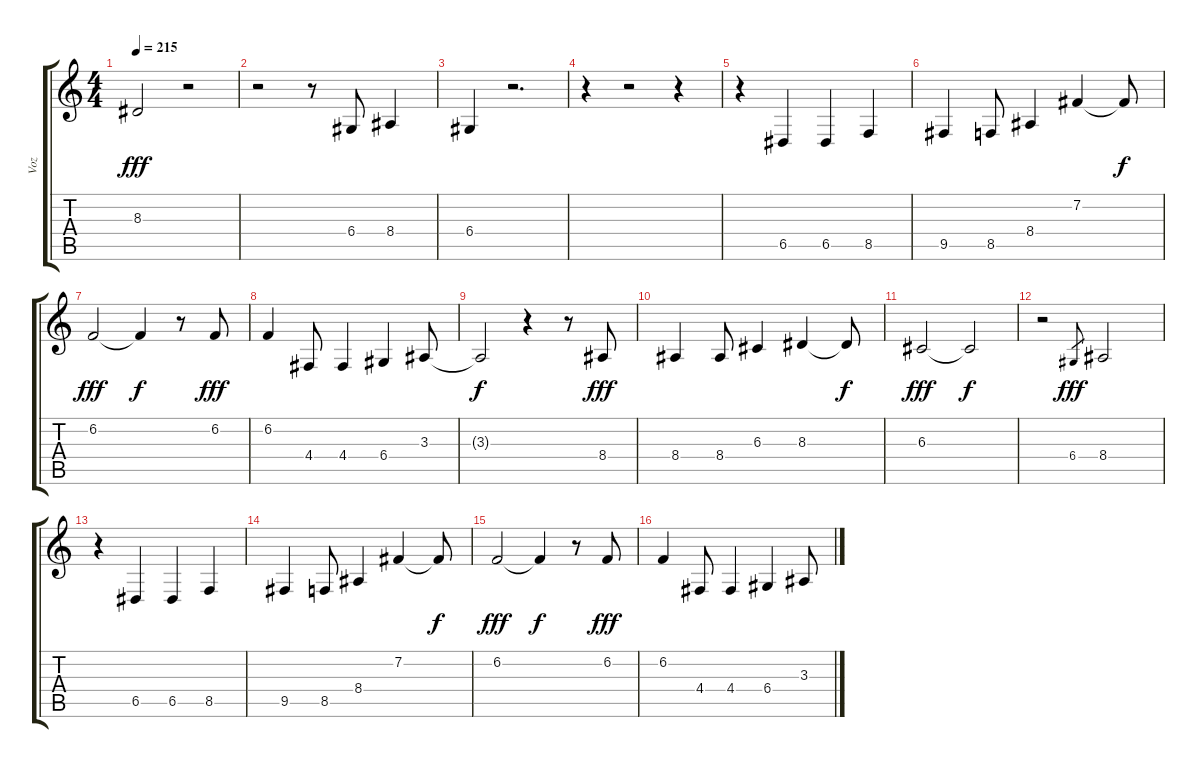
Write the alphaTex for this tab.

\track ("Voz" "Voz") {instrument lead1square}
\staff {score tabs}
\tuning (E4 B3 G3 D3 A2 E2) {hide}
\ts (4 4)
\tempo 215
\clef g2
\ks c
8.3.2{dy fff} r.2 |
r.2 r.8 6.4.8 8.4.4 |
6.4.4 r.2{d} |
r.4 r.2 r.4 |
r.4 6.5.4 6.5.4 8.5.4 |
9.5.4 8.5.8 8.4.4 7.2.4 7.2{t}.8{dy f} |
6.2.2{dy fff} 6.2{t}.4{dy f} r.8 6.2.8{dy fff} |
6.2.4 4.4.8 4.4.4 6.4.4 3.3.8 |
3.3{t}.2{dy f} r.4 r.8 8.4.8{dy fff} |
8.4.4 8.4.8 6.3.4 8.3.4 8.3{t}.8{dy f} |
6.3.2{dy fff} 6.3{t}.2{dy f} |
r.2 6.4.8{gr dy fff} 8.4.2 |
r.4 6.5.4 6.5.4 8.5.4 |
9.5.4 8.5.8 8.4.4 7.2.4 7.2{t}.8{dy f} |
6.2.2{dy fff} 6.2{t}.4{dy f} r.8 6.2.8{dy fff} |
6.2.4 4.4.8 4.4.4 6.4.4 3.3.8
